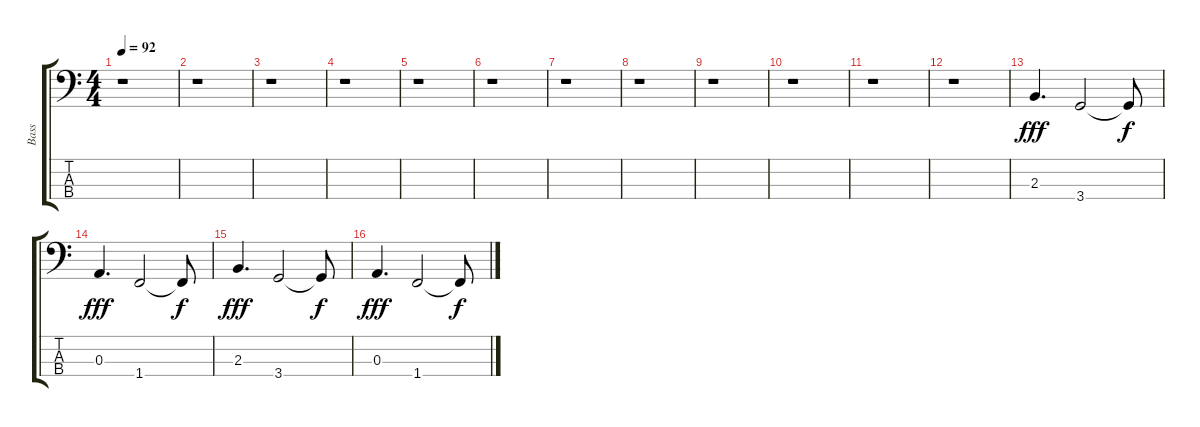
\track ("Bass" "Bass") {instrument electricbassfinger}
\staff {score tabs}
\tuning (G2 D2 A1 E1) {hide}
\ts (4 4)
\tempo 92
\clef f4
\ks c
r.1{dy fff instrument electricbassfinger} |
r.1 |
r.1 |
r.1 |
r.1 |
r.1 |
r.1 |
r.1 |
r.1 |
r.1 |
r.1 |
r.1 |
2.3.4{d} 3.4.2 3.4{t}.8{dy f} |
0.3.4{d dy fff} 1.4.2 1.4{t}.8{dy f} |
2.3.4{d dy fff} 3.4.2 3.4{t}.8{dy f} |
0.3.4{d dy fff} 1.4.2 1.4{t}.8{dy f}
